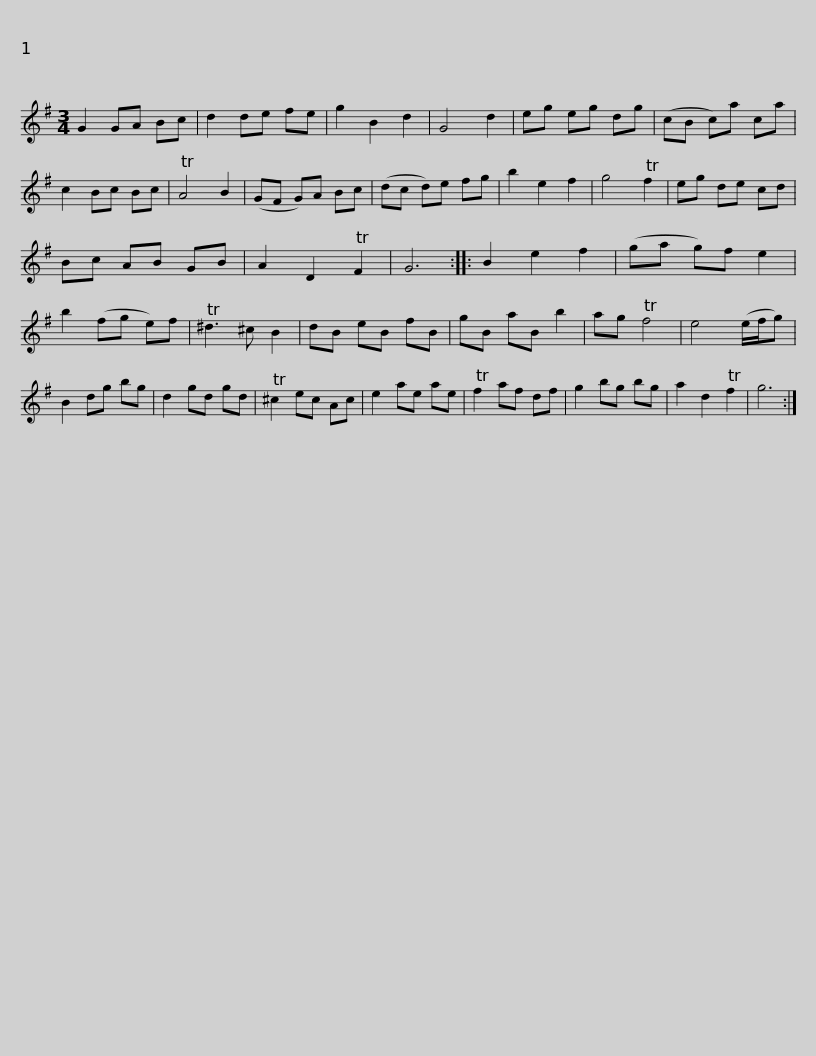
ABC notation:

X:1
L:1/8
M:3/4
I:linebreak $
K:G
V:1 treble
V:1
 G2 GA Bc | d2 de fe | g2 B2 d2 | G4 d2 | eg eg dg | %5
 (cB c)a ca | c2 Bc Bc | TA4 B2 | (GF G)A Bc |$ (dc d)e fg | %10
 b2 e2 f2 | g4 Tf2 | eg de cd | Bc AB GB | A2 D2 TF2 | %15
 G6 :: B2 e2 f2 | (ga g)f e2 | b2 (fg e)f |$ T^d3 ^c B2 | %20
 dB eB fB | gB aB b2 | ag Tf4 | e4 (e/f/g) | B2 dg bg | %25
 d2 gd gd | T^c2 ec Ac | e2 ae ae |$ Tf2 af df | g2 bg bg | %30
 a2 d2 Tf2 | g6 :| %32
